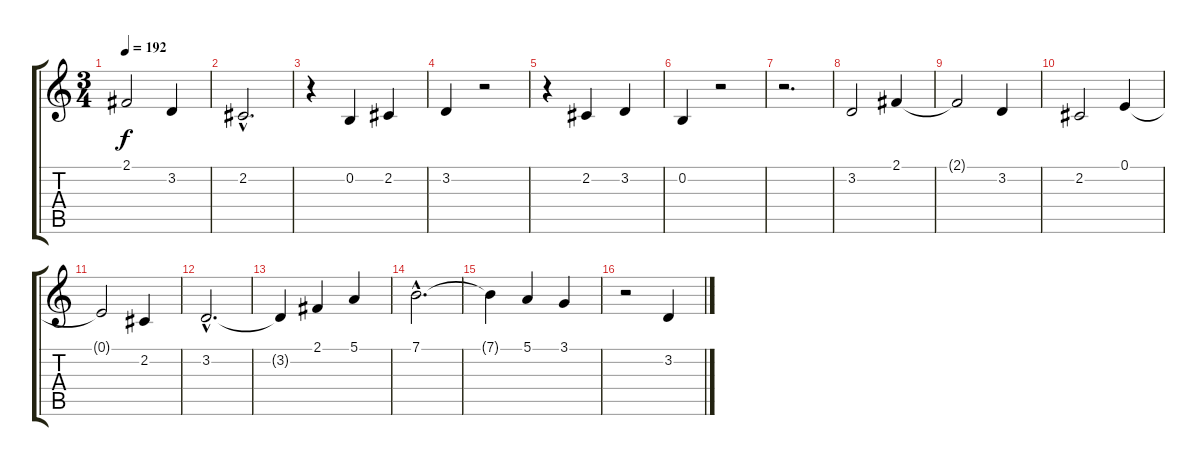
\track "" {instrument fx5brightness}
\staff {score tabs}
\tuning (E4 B3 G3 D3 A2 E2) {hide}
\ts (3 4)
\tempo 192
\clef g2
\ks c
2.1.2{dy f} 3.2.4 |
2.2{hac}.2{d} |
r.4 0.2.4 2.2.4 |
3.2.4 r.2 |
r.4 2.2.4 3.2.4 |
0.2.4 r.2 |
r.2{d} |
3.2.2 2.1.4 |
2.1{t}.2 3.2.4 |
2.2.2 0.1.4 |
0.1{t}.2 2.2.4 |
3.2{hac}.2{d} |
3.2{t}.4 2.1.4 5.1.4 |
7.1{hac}.2{d} |
7.1{t}.4 5.1.4 3.1.4 |
r.2 3.2.4
